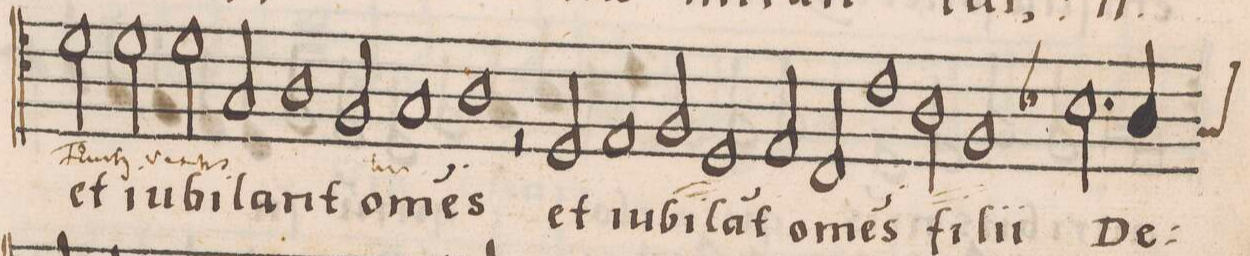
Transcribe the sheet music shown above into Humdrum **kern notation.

**kern	**text	**text
*I"ALTVS	*	*
*clefC4	*	*
*k[]	*	*
*met(C|)	*	*
*M2/1	*	*
2d\	Fruc-	et
2d\	-t(us)	iu-
2d\	ven-	-bi-
=42-	=42-	=42-
2G/	-tris	.
1A	.	-lant
2F/	tu-	.
=43-	=43-	=43-
1G	-i	om-
1A	.	-(n)es
=44-	=44-	=44-
*	*ij	*
2r	.	.
2D/	et	et
1E	be-	iu-
=45-	=45-	=45-
2F/	-ne-	-bi-
1D	-dic-	-la(n)t
2E/	-tus	om-
=46-	=46-	=46-
2C/	et	-(n)es
1c	be-	fi-
2A\	-ne-	-li-
=47-	=47-	=47-
1F	.	-i
2.B-X\	-dic-	De-
*custos:G	*	*
4A/	.	.
=48-	=48-	=48-
*-	*-	*-
